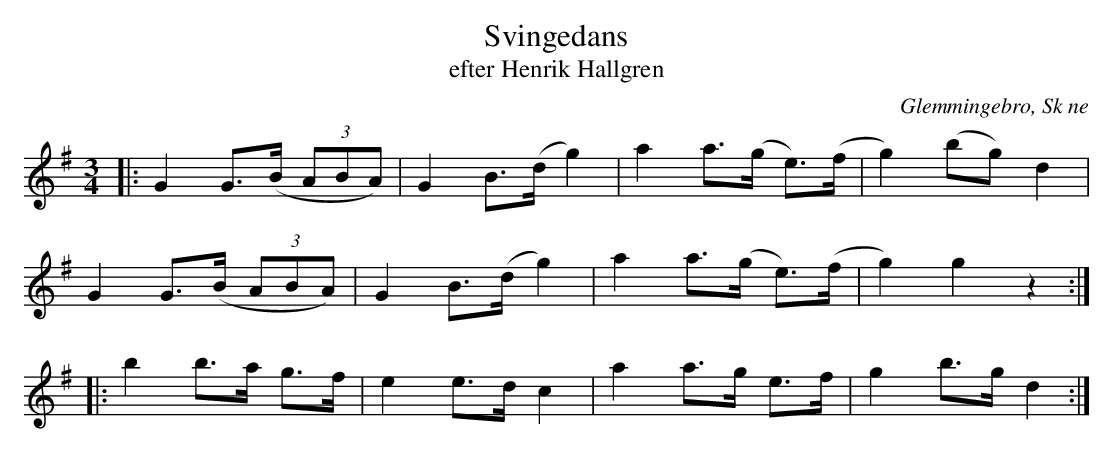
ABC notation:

X:1
T:Svingedans
T:efter Henrik Hallgren
O:Glemmingebro, Sk ne
M:3/4
L:1/8
K:G
|: G2 G>(B (3ABA) | G2 B>(d g2) | a2 a>(g e)>(f | g2) (bg) d2 |
G2 G>(B (3ABA) | G2 B>(d g2) | a2 a>(g e)>(f | g2) g2 z2 :|
|: b2 b>a g>f | e2 e>d c2 | a2 a>g e>f | g2 b>g d2 :|
